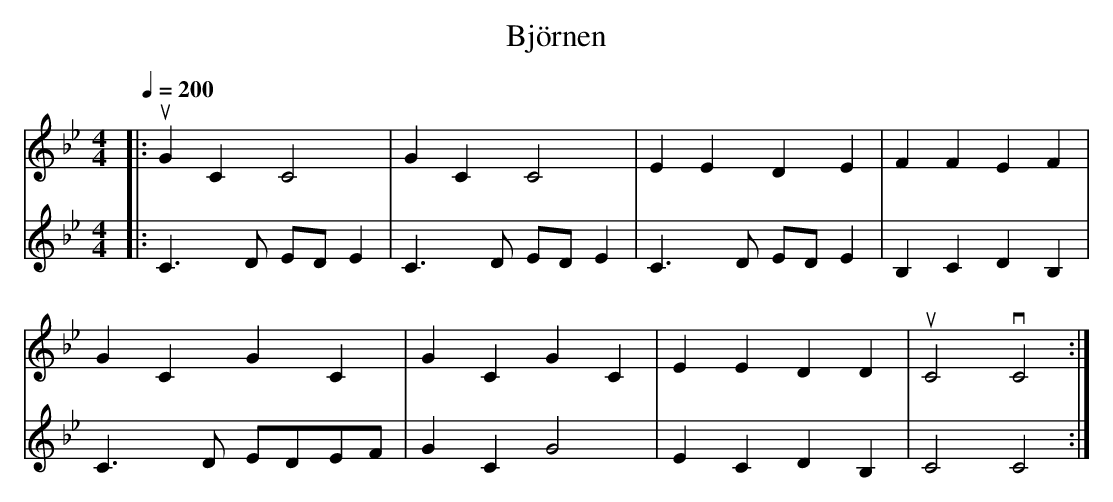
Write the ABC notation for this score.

X:1
T: Björnen
M: 4/4
L: 1/4
Q: 200
K: Bb
[V:1] [|: uGC C2 | GC C2 | EE DE | FF EF |
[V:2] [|: C3/2D/2 E/2D/2 E | C3/2D/2 E/2D/2 E | C3/2D/2 E/2D/2 E | B,C DB, |
[V:1] GC GC | GC GC | EE DD | uC2 vC2 :|]
[V:2] C3/2D/2 E/2D/2E/2F/2 | GC G2 | EC DB, | C2 C2 :|]
